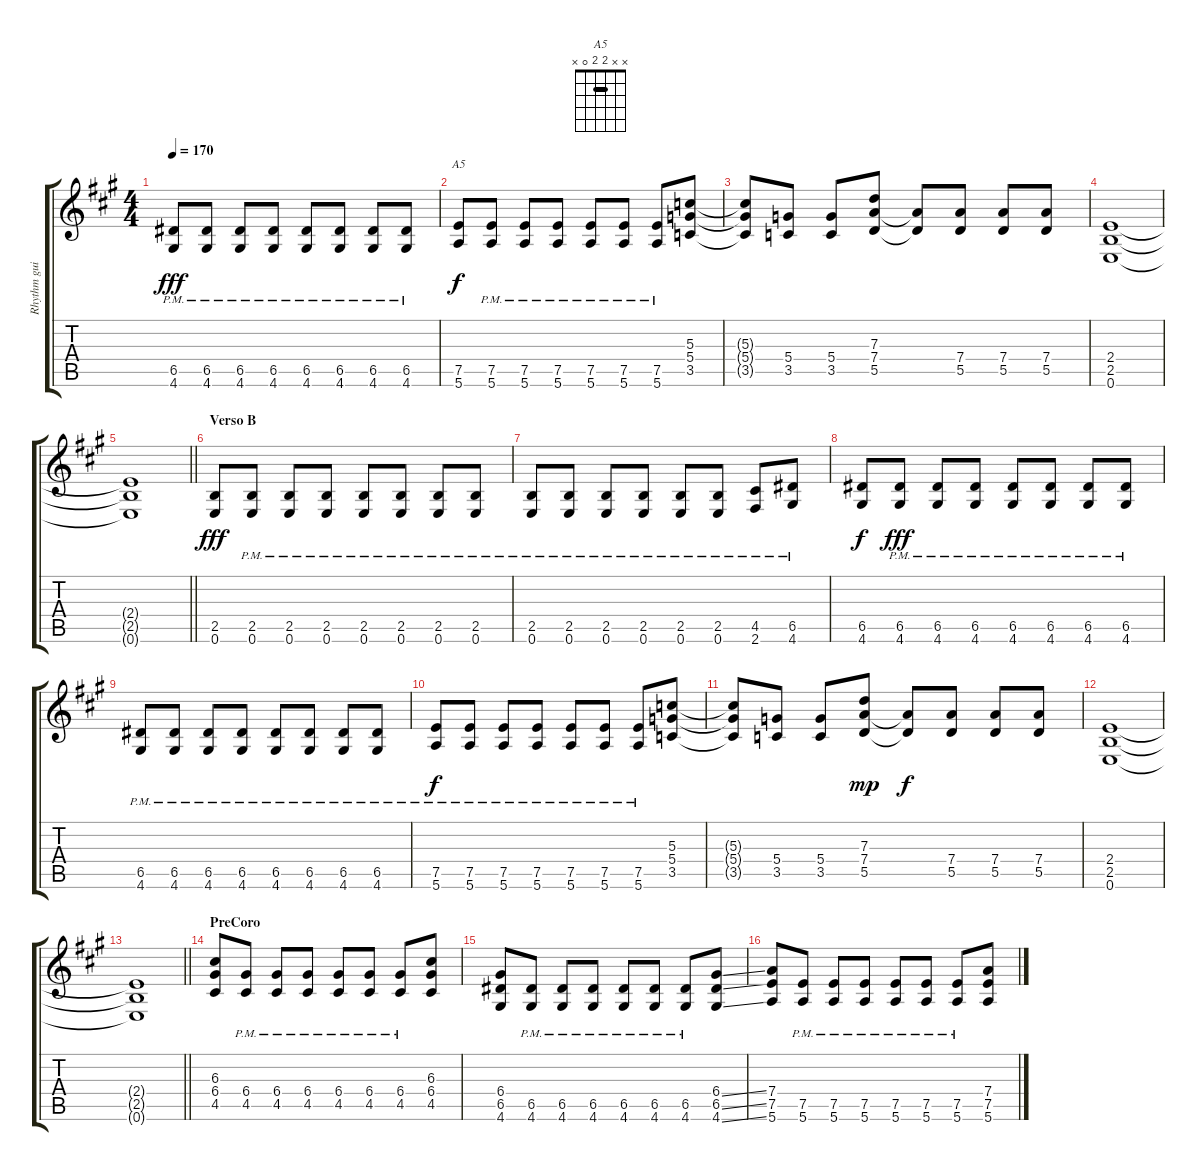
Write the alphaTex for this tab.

\track ("Rhythm guitar" "Rhythm gui") {instrument distortionguitar}
\staff {score tabs}
\tuning (E4 B3 G3 D3 A2 E2) {hide}
\chord ("A5" x x 2 2 0 x) {barre 2}
\ts (4 4)
\tempo 170
\clef g2
\ks a
(6.5{pm} 4.6{pm}).8{dy fff} (6.5{pm} 4.6{pm}).8 (6.5{pm} 4.6{pm}).8 (6.5{pm} 4.6{pm}).8 (6.5{pm} 4.6{pm}).8 (6.5{pm} 4.6{pm}).8 (6.5{pm} 4.6{pm}).8 (6.5{pm} 4.6{pm}).8 |
(7.5 5.6).8{ch "A5" dy f} (7.5{pm} 5.6{pm}).8 (7.5{pm} 5.6{pm}).8 (7.5{pm} 5.6{pm}).8 (7.5{pm} 5.6{pm}).8 (7.5{pm} 5.6{pm}).8 (7.5{pm} 5.6{pm}).8 (5.3 5.4 3.5).8 |
(5.3{t} 5.4{t} 3.5{t}).8 (5.4 3.5).8 (5.4 3.5).8 (7.3 7.4 5.5).8 (7.4{t} 5.5{t}).8 (7.4 5.5).8 (7.4 5.5).8 (7.4 5.5).8 |
(2.4 2.5 0.6).1 |
\barLineRight lightlight
(2.4{t} 2.5{t} 0.6{t}).1 |
\section ("" "Verso B")
(2.5 0.6).8{dy fff} (2.5{pm} 0.6{pm}).8 (2.5{pm} 0.6{pm}).8 (2.5{pm} 0.6{pm}).8 (2.5{pm} 0.6{pm}).8 (2.5{pm} 0.6{pm}).8 (2.5{pm} 0.6{pm}).8 (2.5{pm} 0.6{pm}).8 |
(2.5{pm} 0.6{pm}).8 (2.5{pm} 0.6{pm}).8 (2.5{pm} 0.6{pm}).8 (2.5{pm} 0.6{pm}).8 (2.5{pm} 0.6{pm}).8 (2.5{pm} 0.6{pm}).8 (4.5{pm} 2.6{pm}).8 (6.5{pm} 4.6{pm}).8 |
(6.5 4.6).8{dy f} (6.5{pm} 4.6{pm}).8{dy fff} (6.5{pm} 4.6{pm}).8 (6.5{pm} 4.6{pm}).8 (6.5{pm} 4.6{pm}).8 (6.5{pm} 4.6{pm}).8 (6.5{pm} 4.6{pm}).8 (6.5{pm} 4.6{pm}).8 |
(6.5{pm} 4.6{pm}).8 (6.5{pm} 4.6{pm}).8 (6.5{pm} 4.6{pm}).8 (6.5{pm} 4.6{pm}).8 (6.5{pm} 4.6{pm}).8 (6.5{pm} 4.6{pm}).8 (6.5{pm} 4.6{pm}).8 (6.5{pm} 4.6{pm}).8 |
(7.5{pm} 5.6{pm}).8{dy f} (7.5{pm} 5.6{pm}).8 (7.5{pm} 5.6{pm}).8 (7.5{pm} 5.6{pm}).8 (7.5{pm} 5.6{pm}).8 (7.5{pm} 5.6{pm}).8 (7.5{pm} 5.6{pm}).8 (5.3 5.4 3.5).8 |
(5.3{t} 5.4{t} 3.5{t}).8 (5.4 3.5).8 (5.4 3.5).8 (7.3 7.4 5.5).8{dy mp} (7.4{t} 5.5{t}).8{dy f} (7.4 5.5).8 (7.4 5.5).8 (7.4 5.5).8 |
(2.4 2.5 0.6).1 |
\barLineRight lightlight
(2.4{t} 2.5{t} 0.6{t}).1 |
\section ("" "PreCoro")
(6.3 6.4 4.5).8 (6.4 4.5{pm}).8 (6.4 4.5{pm}).8 (6.4 4.5{pm}).8 (6.4 4.5{pm}).8 (6.4 4.5{pm}).8 (6.4 4.5{pm}).8 (6.3 6.4 4.5).8 |
(6.4 6.5 4.6).8 (6.5{pm} 4.6{pm}).8 (6.5{pm} 4.6{pm}).8 (6.5{pm} 4.6).8 (6.5{pm} 4.6{pm}).8 (6.5{pm} 4.6{pm}).8 (6.5{pm} 4.6).8 (6.4{ss} 6.5{ss} 4.6{ss}).8 |
(7.4 7.5 5.6).8 (7.5{pm} 5.6{pm}).8 (7.5{pm} 5.6{pm}).8 (7.5 5.6{pm}).8 (7.5{pm} 5.6{pm}).8 (7.5{pm} 5.6{pm}).8 (7.5{pm} 5.6{pm}).8 (7.4{ss} 7.5{ss} 5.6{ss}).8
